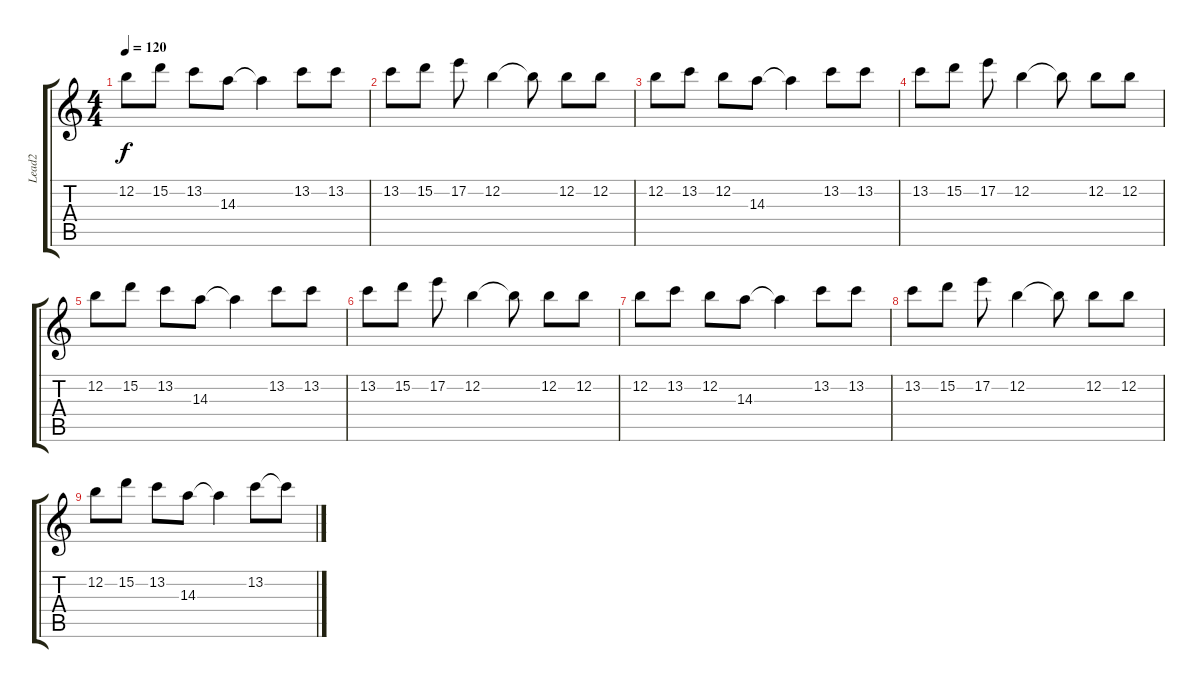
\track ("Lead2" "Lead2") {instrument distortionguitar}
\staff {score tabs}
\tuning (E4 B3 G3 D3 A2 E2) {hide}
\ts (4 4)
\tempo 120
\clef g2
\ks c
12.2.8{dy f} 15.2.8 13.2.8 14.3.8 14.3{t}.4 13.2.8 13.2.8 |
13.2.8 15.2.8 17.2.8 12.2.4 12.2{t}.8 12.2.8 12.2.8 |
12.2.8 13.2.8 12.2.8 14.3.8 14.3{t}.4 13.2.8 13.2.8 |
13.2.8 15.2.8 17.2.8 12.2.4 12.2{t}.8 12.2.8 12.2.8 |
12.2.8 15.2.8 13.2.8 14.3.8 14.3{t}.4 13.2.8 13.2.8 |
13.2.8 15.2.8 17.2.8 12.2.4 12.2{t}.8 12.2.8 12.2.8 |
12.2.8 13.2.8 12.2.8 14.3.8 14.3{t}.4 13.2.8 13.2.8 |
13.2.8 15.2.8 17.2.8 12.2.4 12.2{t}.8 12.2.8 12.2.8 |
12.2.8 15.2.8 13.2.8 14.3.8 14.3{t}.4 13.2.8 13.2{t}.8
